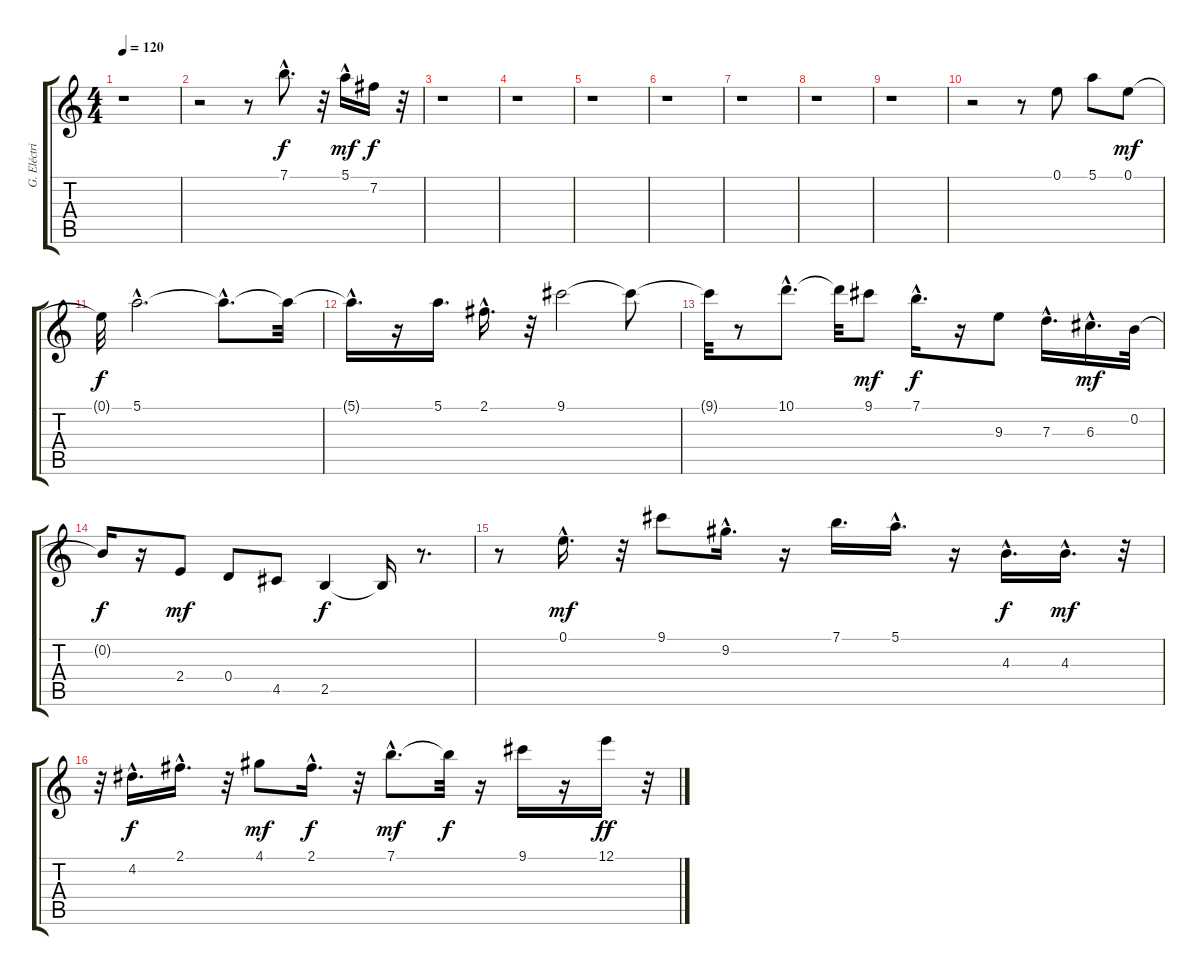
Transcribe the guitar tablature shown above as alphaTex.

\track ("G. Eléctrica" "G. Eléctri") {instrument electricguitarclean}
\staff {score tabs}
\tuning (E4 B3 G3 D3 A2 E2) {hide}
\ts (4 4)
\tempo 120
\clef g2
\ks c
r.1{dy f} |
r.2 r.8 7.1{hac}.8{d} r.32 5.1{hac}.16{dy mf} 7.2.16{dy f} r.32 |
r.1 |
r.1 |
r.1 |
r.1 |
r.1 |
r.1 |
r.1 |
r.2 r.8 0.1.8 5.1.8 0.1.8{dy mf} |
0.1{t}.32{dy f} 5.1{hac}.2{d} 5.1{hac t}.8{d} 5.1{t}.32 |
5.1{hac t}.16{d} r.16 5.1.16{d} 2.1{hac}.16{d} r.32 9.1.2 9.1{t}.8 |
9.1{t}.32 r.8 10.1{hac}.8{d} 10.1{t}.32 9.1.8{dy mf} 7.1{hac}.16{d dy f} r.16 9.3.8 7.3{hac}.16{d} 6.3{hac}.16{d dy mf} 0.2.32 |
0.2{t}.16{dy f} r.16 2.4.8{dy mf} 0.4.8 4.5.8 2.5.4{dy f} 2.5{t}.16 r.8{d} |
r.8 0.1{hac}.16{d dy mf} r.32 9.1.8 9.2{hac}.16{d} r.16 7.1.16{d} 5.1{hac}.16{d} r.16 4.3{hac}.16{d dy f} 4.3{hac}.16{d dy mf} r.32 |
r.32 4.2{hac}.16{d dy f} 2.1{hac}.16{d} r.32 4.1.8{dy mf} 2.1{hac}.16{d dy f} r.32 7.1{hac}.8{d dy mf} 7.1{t}.32{dy f} r.16 9.1.16 r.16 12.1.16{dy ff} r.32
